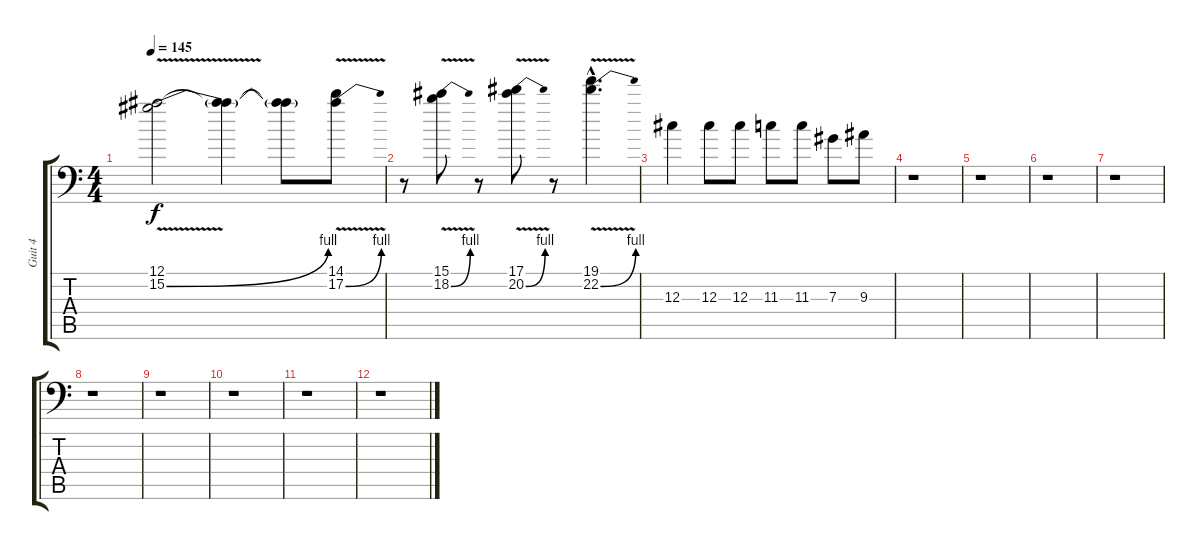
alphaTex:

\track ("Guit 4" "Guit 4") {instrument distortionguitar}
\staff {score tabs}
\tuning (Bb3 F3 Db3 Ab2 Eb2 Bb1) {hide}
\ts (4 4)
\tempo 145
\clef f4
\ks c
(12.1 15.2{be (bend 0 0 60 4) v}).2{dy f} (12.1{t} 15.2{t}).4 (12.1{t} 15.2{t}).8 (14.1 17.2{be (bend 0 0 60 4) v}).8 |
r.8 (15.1 18.2{be (bend 0 0 60 4) v}).8 r.8 (17.1 20.2{be (bend 0 0 60 4) v}).8 r.8 (19.1{hac} 22.2{be (bend 0 0 60 4) v hac}).4{d} |
12.3.4 12.3.8 12.3.8 11.3.8 11.3.8 7.3.8 9.3.8 |
r.1 |
r.1 |
r.1 |
r.1 |
r.1 |
r.1 |
r.1 |
r.1 |
r.1
